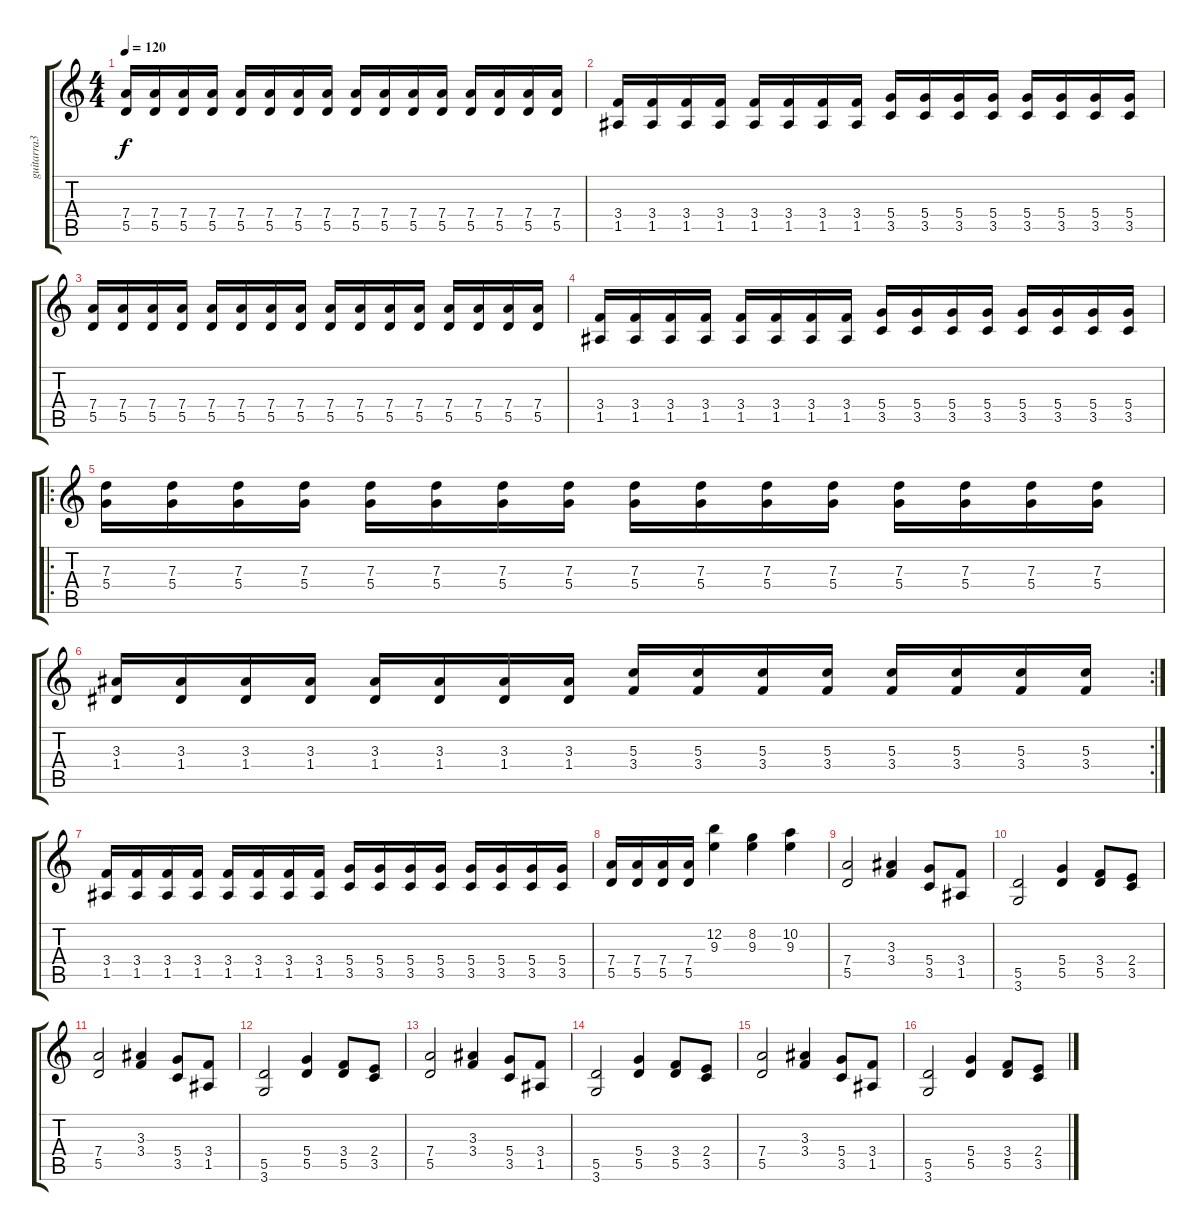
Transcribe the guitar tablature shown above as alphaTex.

\track ("guitarra3" "guitarra3") {instrument overdrivenguitar}
\staff {score tabs}
\tuning (E4 B3 G3 D3 A2 E2) {hide}
\ts (4 4)
\tempo 120
\clef g2
\ks c
(7.4 5.5).16{dy f} (7.4 5.5).16 (7.4 5.5).16 (7.4 5.5).16 (7.4 5.5).16 (7.4 5.5).16 (7.4 5.5).16 (7.4 5.5).16 (7.4 5.5).16 (7.4 5.5).16 (7.4 5.5).16 (7.4 5.5).16 (7.4 5.5).16 (7.4 5.5).16 (7.4 5.5).16 (7.4 5.5).16 |
(3.4 1.5).16 (3.4 1.5).16 (3.4 1.5).16 (3.4 1.5).16 (3.4 1.5).16 (3.4 1.5).16 (3.4 1.5).16 (3.4 1.5).16 (5.4 3.5).16 (5.4 3.5).16 (5.4 3.5).16 (5.4 3.5).16 (5.4 3.5).16 (5.4 3.5).16 (5.4 3.5).16 (5.4 3.5).16 |
(7.4 5.5).16 (7.4 5.5).16 (7.4 5.5).16 (7.4 5.5).16 (7.4 5.5).16 (7.4 5.5).16 (7.4 5.5).16 (7.4 5.5).16 (7.4 5.5).16 (7.4 5.5).16 (7.4 5.5).16 (7.4 5.5).16 (7.4 5.5).16 (7.4 5.5).16 (7.4 5.5).16 (7.4 5.5).16 |
(3.4 1.5).16 (3.4 1.5).16 (3.4 1.5).16 (3.4 1.5).16 (3.4 1.5).16 (3.4 1.5).16 (3.4 1.5).16 (3.4 1.5).16 (5.4 3.5).16 (5.4 3.5).16 (5.4 3.5).16 (5.4 3.5).16 (5.4 3.5).16 (5.4 3.5).16 (5.4 3.5).16 (5.4 3.5).16 |
\ro
(7.3 5.4).16 (7.3 5.4).16 (7.3 5.4).16 (7.3 5.4).16 (7.3 5.4).16 (7.3 5.4).16 (7.3 5.4).16 (7.3 5.4).16 (7.3 5.4).16 (7.3 5.4).16 (7.3 5.4).16 (7.3 5.4).16 (7.3 5.4).16 (7.3 5.4).16 (7.3 5.4).16 (7.3 5.4).16 |
\rc 2
(3.3 1.4).16 (3.3 1.4).16 (3.3 1.4).16 (3.3 1.4).16 (3.3 1.4).16 (3.3 1.4).16 (3.3 1.4).16 (3.3 1.4).16 (5.3 3.4).16 (5.3 3.4).16 (5.3 3.4).16 (5.3 3.4).16 (5.3 3.4).16 (5.3 3.4).16 (5.3 3.4).16 (5.3 3.4).16 |
(3.4 1.5).16 (3.4 1.5).16 (3.4 1.5).16 (3.4 1.5).16 (3.4 1.5).16 (3.4 1.5).16 (3.4 1.5).16 (3.4 1.5).16 (5.4 3.5).16 (5.4 3.5).16 (5.4 3.5).16 (5.4 3.5).16 (5.4 3.5).16 (5.4 3.5).16 (5.4 3.5).16 (5.4 3.5).16 |
(7.4 5.5).16 (7.4 5.5).16 (7.4 5.5).16 (7.4 5.5).16 (12.2 9.3).4 (8.2 9.3).4 (10.2 9.3).4 |
(7.4 5.5).2 (3.3 3.4).4 (5.4 3.5).8 (3.4 1.5).8 |
(5.5 3.6).2 (5.4 5.5).4 (3.4 5.5).8 (2.4 3.5).8 |
(7.4 5.5).2 (3.3 3.4).4 (5.4 3.5).8 (3.4 1.5).8 |
(5.5 3.6).2 (5.4 5.5).4 (3.4 5.5).8 (2.4 3.5).8 |
(7.4 5.5).2 (3.3 3.4).4 (5.4 3.5).8 (3.4 1.5).8 |
(5.5 3.6).2 (5.4 5.5).4 (3.4 5.5).8 (2.4 3.5).8 |
(7.4 5.5).2 (3.3 3.4).4 (5.4 3.5).8 (3.4 1.5).8 |
(5.5 3.6).2 (5.4 5.5).4 (3.4 5.5).8 (2.4 3.5).8
